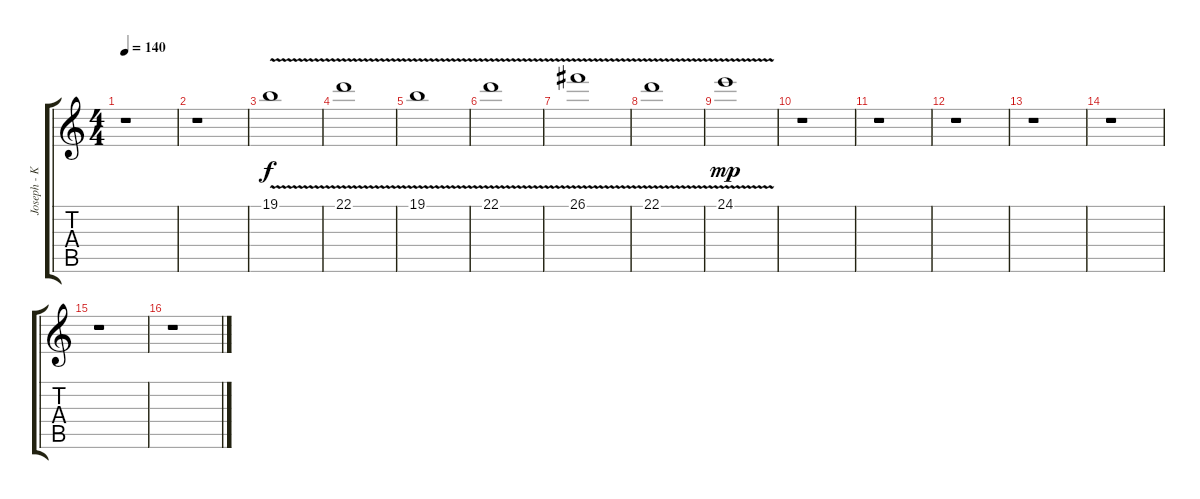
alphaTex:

\track ("Joseph - Keyboards" "Joseph - K") {instrument pad1newage}
\staff {score tabs}
\tuning (E4 B3 G3 D3 A2 E2) {hide}
\ts (4 4)
\tempo 140
\clef g2
\ks c
r.1{dy mp} |
r.1 |
19.1{v}.1{dy f} |
22.1{v}.1 |
19.1{v}.1 |
22.1{v}.1 |
26.1{v}.1 |
22.1{v}.1 |
24.1{v}.1{dy mp} |
r.1 |
r.1 |
r.1 |
r.1 |
r.1 |
r.1 |
r.1
